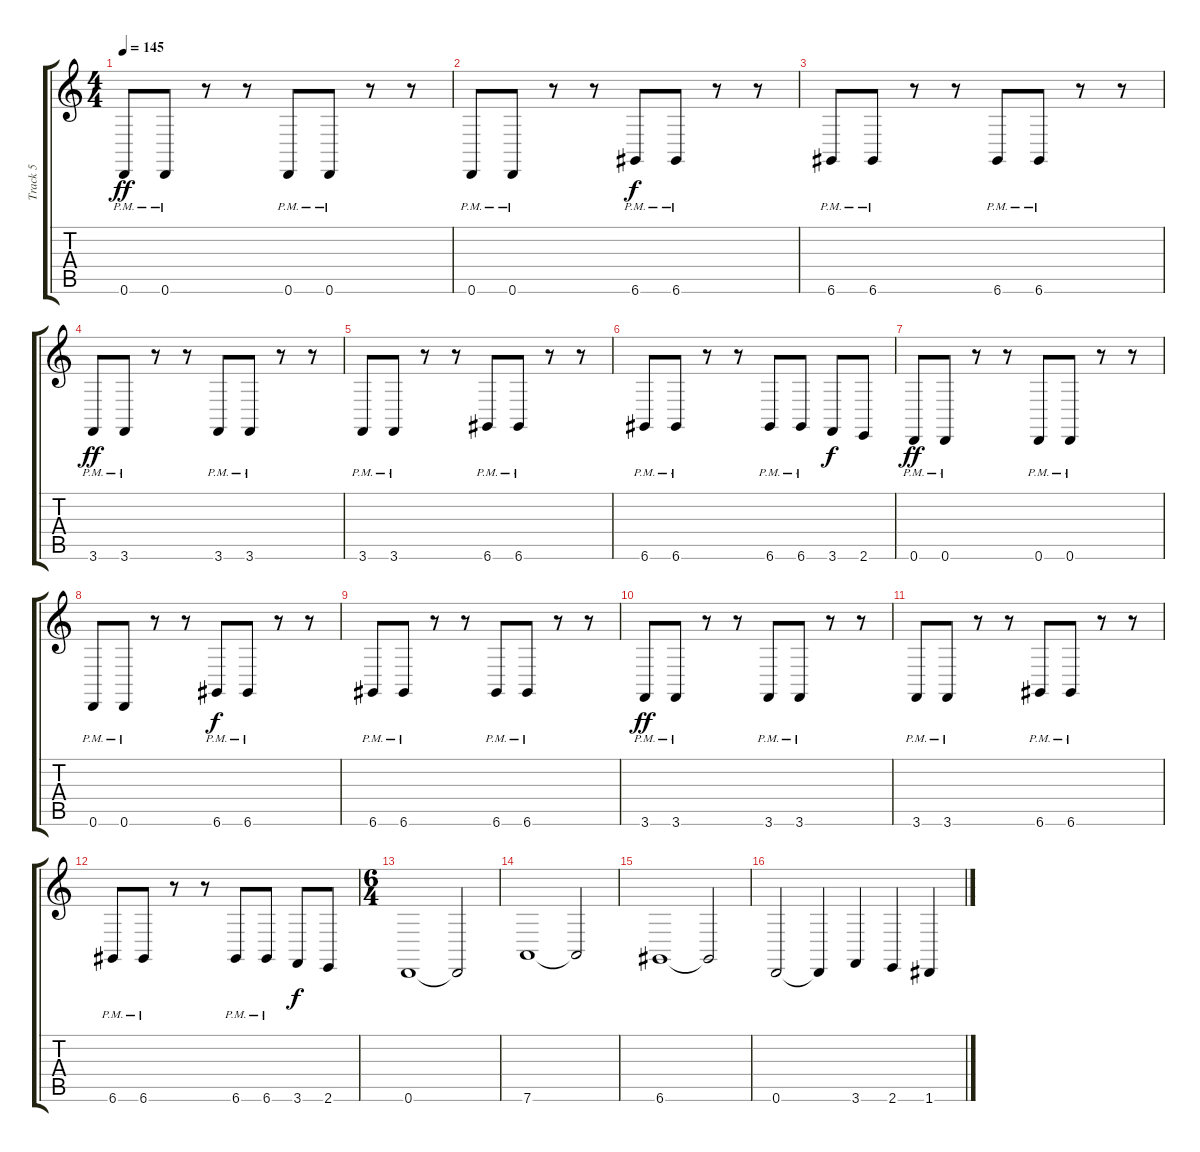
\track ("Track 5" "Track 5") {instrument clarinet}
\staff {score tabs}
\tuning (E4 B3 G3 D3 A2 D2) {hide}
\ts (4 4)
\tempo 145
\clef g2
\ks c
0.6{pm}.8{dy ff} 0.6{pm}.8 r.8 r.8 0.6{pm}.8 0.6{pm}.8 r.8 r.8 |
0.6{pm}.8 0.6{pm}.8 r.8 r.8 6.6{pm}.8{dy f} 6.6{pm}.8 r.8 r.8 |
6.6{pm}.8 6.6{pm}.8 r.8 r.8 6.6{pm}.8 6.6{pm}.8 r.8 r.8 |
3.6{pm}.8{dy ff} 3.6{pm}.8 r.8 r.8 3.6{pm}.8 3.6{pm}.8 r.8 r.8 |
3.6{pm}.8 3.6{pm}.8 r.8 r.8 6.6{pm}.8 6.6{pm}.8 r.8 r.8 |
6.6{pm}.8 6.6{pm}.8 r.8 r.8 6.6{pm}.8 6.6{pm}.8 3.6.8{dy f} 2.6.8 |
0.6{pm}.8{dy ff} 0.6{pm}.8 r.8 r.8 0.6{pm}.8 0.6{pm}.8 r.8 r.8 |
0.6{pm}.8 0.6{pm}.8 r.8 r.8 6.6{pm}.8{dy f} 6.6{pm}.8 r.8 r.8 |
6.6{pm}.8 6.6{pm}.8 r.8 r.8 6.6{pm}.8 6.6{pm}.8 r.8 r.8 |
3.6{pm}.8{dy ff} 3.6{pm}.8 r.8 r.8 3.6{pm}.8 3.6{pm}.8 r.8 r.8 |
3.6{pm}.8 3.6{pm}.8 r.8 r.8 6.6{pm}.8 6.6{pm}.8 r.8 r.8 |
6.6{pm}.8 6.6{pm}.8 r.8 r.8 6.6{pm}.8 6.6{pm}.8 3.6.8{dy f} 2.6.8 |
\ts (6 4)
0.6.1 0.6{t}.2 |
7.6.1 7.6{t}.2 |
6.6.1 6.6{t}.2 |
0.6.2 0.6{t}.4 3.6.4 2.6.4 1.6.4
